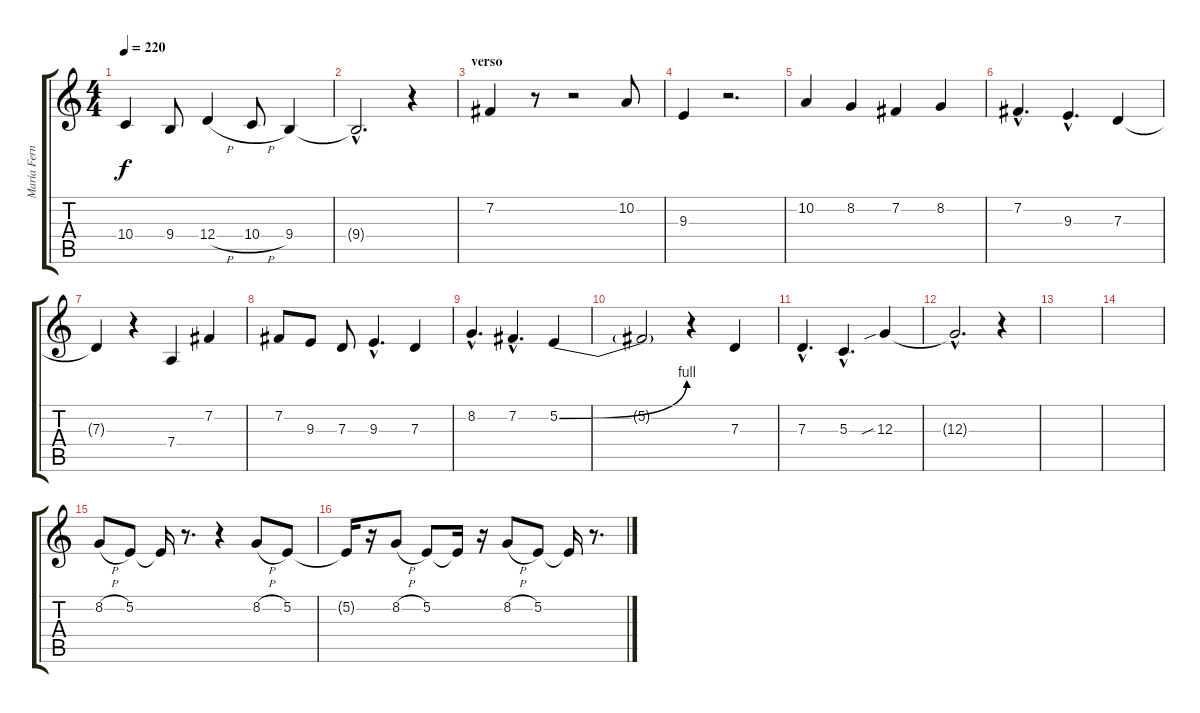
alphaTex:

\track ("María Fernanda (voz)" "María Fern") {instrument lead3calliope}
\staff {score tabs}
\tuning (E4 B3 G3 D3 A2 E2) {hide}
\ts (4 4)
\tempo 220
\clef g2
\ks c
10.4.4{dy f} 9.4.8 12.4{h}.4 10.4{h}.8 9.4.4 |
9.4{hac t}.2{d} r.4 |
\section ("" "verso")
7.2.4 r.8 r.2 10.2.8 |
9.3.4 r.2{d} |
10.2.4 8.2.4 7.2.4 8.2.4 |
7.2{hac}.4{d} 9.3{hac}.4{d} 7.3.4 |
7.3{t}.4 r.4 7.4.4 7.2.4 |
7.2.8 9.3.8 7.3.8 9.3{hac}.4{d} 7.3.4 |
8.2{hac}.4{d} 7.2{hac}.4{d} 5.2{be (bend 0 0 60 4)}.4 |
5.2{t}.2 r.4 7.3.4 |
7.3{hac}.4{d} 5.3{hac}.4{d} 12.3{sib}.4 |
12.3{hac t}.2{d} r.4 |
|
|
\section ("" "")
8.2{h}.8{volume 11 balance 16} 5.2.8 5.2{t}.16 r.8{d} r.4 8.2{h}.8 5.2.8 |
5.2{t}.16 r.16 8.2{h}.8 5.2.8 5.2{t}.16 r.16 8.2{h}.8 5.2.8 5.2{t}.16 r.8{d}
